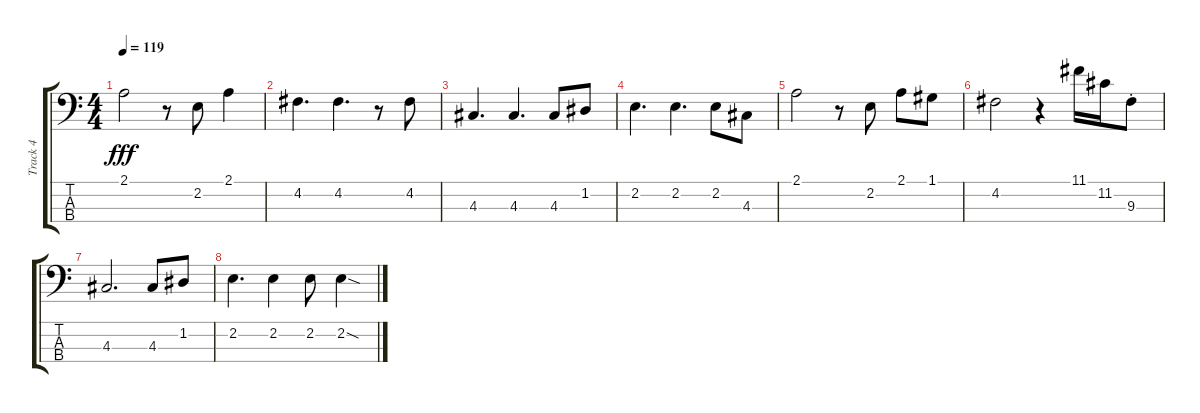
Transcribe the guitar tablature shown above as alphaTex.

\track ("Track 4" "Track 4") {instrument electricbassfinger}
\staff {score tabs}
\tuning (G2 D2 A1 E1) {hide}
\ts (4 4)
\tempo 119
\clef f4
\ks c
2.1.2{dy fff} r.8 2.2.8 2.1.4 |
4.2.4{d} 4.2.4{d} r.8 4.2.8 |
4.3.4{d} 4.3.4{d} 4.3.8 1.2.8 |
2.2.4{d} 2.2.4{d} 2.2.8 4.3.8 |
2.1.2 r.8 2.2.8 2.1.8 1.1.8 |
4.2.2 r.4 11.1.16 11.2.16 9.3{st}.8 |
4.3.2{d} 4.3.8 1.2.8 |
2.2.4{d} 2.2.4 2.2.8 2.2{sod}.4
